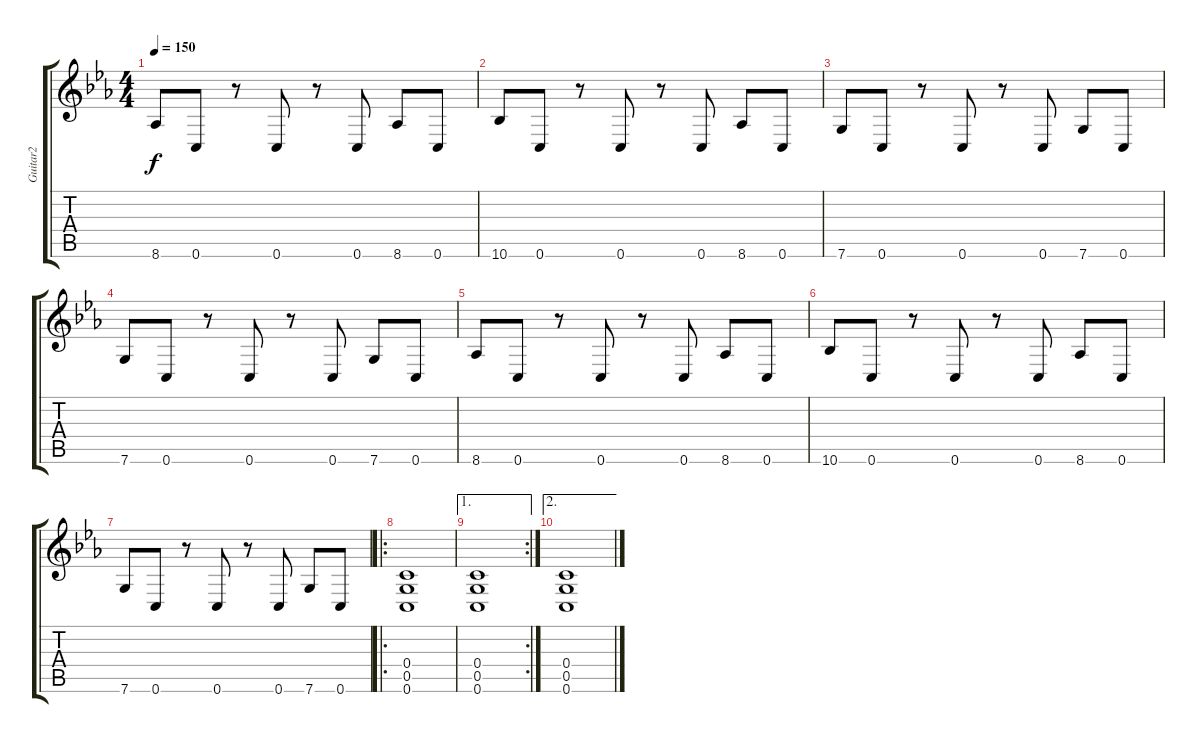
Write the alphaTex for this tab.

\track ("Guitar2" "Guitar2") {instrument distortionguitar}
\staff {score tabs}
\tuning (D4 A3 F3 C3 G2 C2) {hide}
\ts (4 4)
\tempo 150
\clef g2
\ks cminor
8.6.8{dy f} 0.6.8 r.8 0.6.8 r.8 0.6.8 8.6.8 0.6.8 |
10.6.8 0.6.8 r.8 0.6.8 r.8 0.6.8 8.6.8 0.6.8 |
7.6.8 0.6.8 r.8 0.6.8 r.8 0.6.8 7.6.8 0.6.8 |
7.6.8 0.6.8 r.8 0.6.8 r.8 0.6.8 7.6.8 0.6.8 |
8.6.8 0.6.8 r.8 0.6.8 r.8 0.6.8 8.6.8 0.6.8 |
10.6.8 0.6.8 r.8 0.6.8 r.8 0.6.8 8.6.8 0.6.8 |
7.6.8 0.6.8 r.8 0.6.8 r.8 0.6.8 7.6.8 0.6.8 |
\ro
(0.4 0.5 0.6).1 |
\ae 1
\rc 2
(0.4 0.5 0.6).1 |
\ae 2
(0.4 0.5 0.6).1
